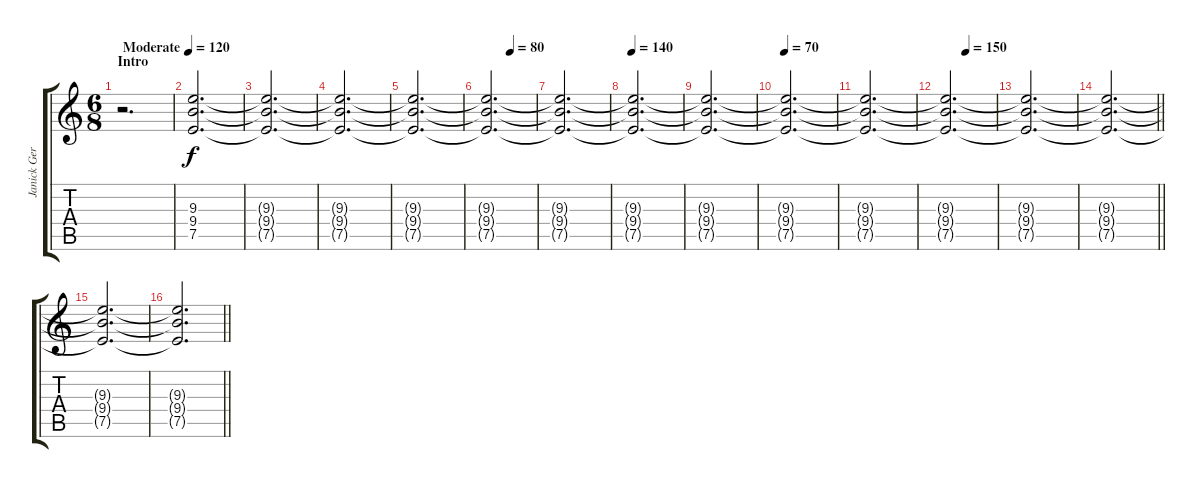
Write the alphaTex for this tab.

\track ("Janick Gers" "Janick Ger") {instrument distortionguitar}
\staff {score tabs}
\tuning (E4 B3 G3 D3 A2 E2) {hide}
\ts (6 8)
\section ("" "Intro")
\tempo (120 "Moderate")
\clef g2
\ks c
r.2{d dy f instrument distortionguitar} |
(9.3 9.4 7.5).2{d} |
(9.3{t} 9.4{t} 7.5{t}).2{d} |
(9.3{t} 9.4{t} 7.5{t}).2{d} |
(9.3{t} 9.4{t} 7.5{t}).2{d} |
\tempo (80 0.5)
(9.3{t} 9.4{t} 7.5{t}).2{d} |
(9.3{t} 9.4{t} 7.5{t}).2{d} |
\tempo 140
(9.3{t} 9.4{t} 7.5{t}).2{d} |
(9.3{t} 9.4{t} 7.5{t}).2{d} |
\tempo 70
(9.3{t} 9.4{t} 7.5{t}).2{d} |
(9.3{t} 9.4{t} 7.5{t}).2{d} |
\tempo (150 0.4166666666666667)
(9.3{t} 9.4{t} 7.5{t}).2{d} |
(9.3{t} 9.4{t} 7.5{t}).2{d} |
\barLineRight lightlight
(9.3{t} 9.4{t} 7.5{t}).2{d} |
(9.3{t} 9.4{t} 7.5{t}).2{d volume 0} |
\barLineRight lightlight
(9.3{t} 9.4{t} 7.5{t}).2{d}
